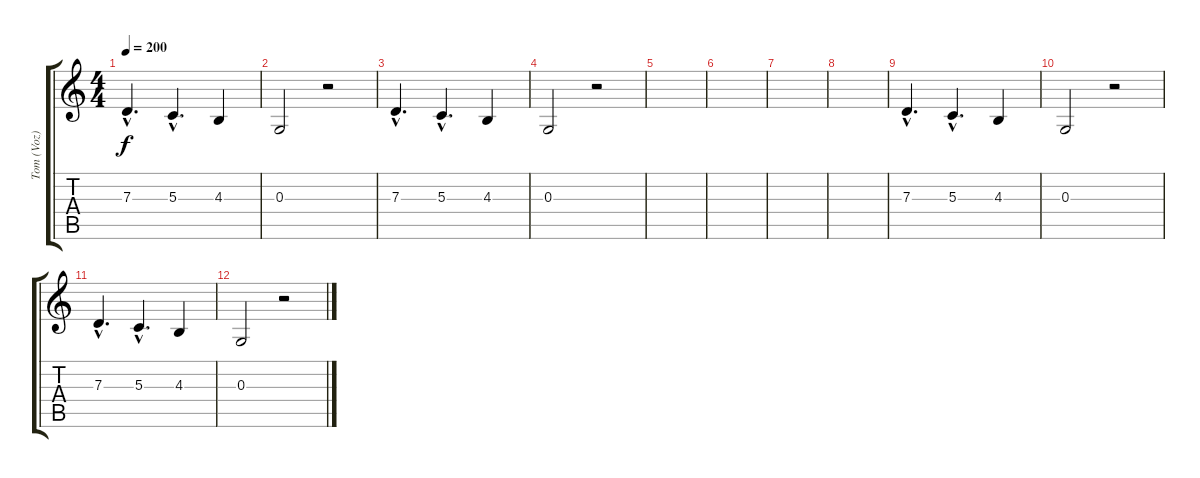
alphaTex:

\track ("Tom (Voz)" "Tom (Voz)") {instrument trumpet}
\staff {score tabs}
\tuning (E4 B3 G3 D3 A2 E2) {hide}
\ts (4 4)
\tempo 200
\clef g2
\ks c
7.3{hac}.4{d dy f} 5.3{hac}.4{d} 4.3.4 |
0.3.2 r.2 |
7.3{hac}.4{d} 5.3{hac}.4{d} 4.3.4 |
0.3.2 r.2 |
|
|
|
|
7.3{hac}.4{d} 5.3{hac}.4{d} 4.3.4 |
0.3.2 r.2 |
7.3{hac}.4{d} 5.3{hac}.4{d} 4.3.4 |
0.3.2 r.2
